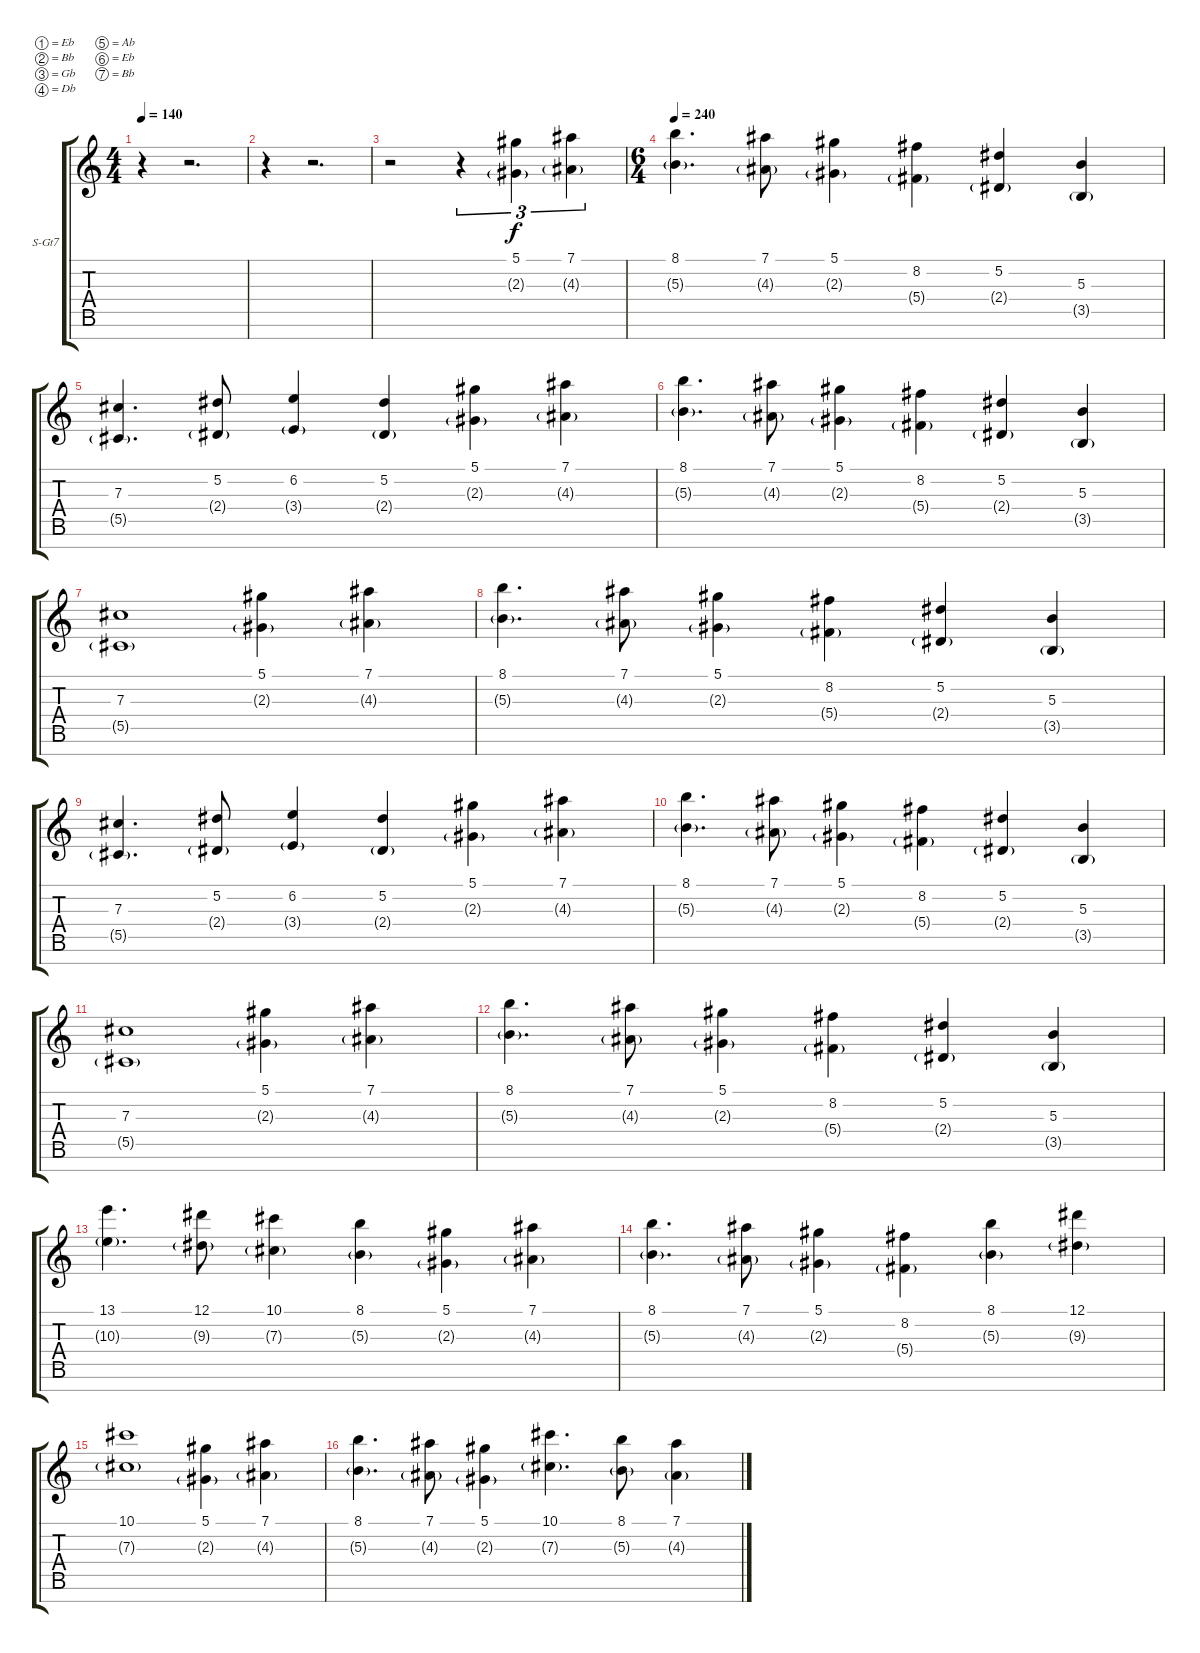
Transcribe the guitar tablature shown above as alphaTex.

\bracketExtendMode groupsimilarinstruments
\firstSystemTrackNameOrientation horizontal
\otherSystemsTrackNameOrientation horizontal
\track ("Дмитрий Иванов" "S-Gt7") {instrument oboe}
\staff {score tabs}
\tuning (Eb4 Bb3 Gb3 Db3 Ab2 Eb2 Bb1)
\displaytranspose 12
\ts (4 4)
\tempo 140
\clef g2
\ks c
r.4{dy f} r.2{d} |
r.4 r.2{d} |
r.2 r.4{tu (3 2)} (5.1 2.3{g}).4{tu (3 2)} (7.1 4.3{g}).4{tu (3 2)} |
\ts (6 4)
\beaming (8 6 6)
\tempo 240
(8.1 5.3{g}).4{d} (7.1 4.3{g}).8 (5.1 2.3{g}).4 (8.2 5.4{g}).4 (5.2 2.4{g}).4 (5.3 3.5{g}).4 |
(7.3 5.5{g}).4{d} (5.2 2.4{g}).8 (6.2 3.4{g}).4 (5.2 2.4{g}).4 (5.1 2.3{g}).4 (7.1 4.3{g}).4 |
(8.1 5.3{g}).4{d} (7.1 4.3{g}).8 (5.1 2.3{g}).4 (8.2 5.4{g}).4 (5.2 2.4{g}).4 (5.3 3.5{g}).4 |
(7.3 5.5{g}).1 (5.1 2.3{g}).4 (7.1 4.3{g}).4 |
(8.1 5.3{g}).4{d} (7.1 4.3{g}).8 (5.1 2.3{g}).4 (8.2 5.4{g}).4 (5.2 2.4{g}).4 (5.3 3.5{g}).4 |
(7.3 5.5{g}).4{d} (5.2 2.4{g}).8 (6.2 3.4{g}).4 (5.2 2.4{g}).4 (5.1 2.3{g}).4 (7.1 4.3{g}).4 |
(8.1 5.3{g}).4{d} (7.1 4.3{g}).8 (5.1 2.3{g}).4 (8.2 5.4{g}).4 (5.2 2.4{g}).4 (5.3 3.5{g}).4 |
(7.3 5.5{g}).1 (5.1 2.3{g}).4 (7.1 4.3{g}).4 |
(8.1 5.3{g}).4{d} (7.1 4.3{g}).8 (5.1 2.3{g}).4 (8.2 5.4{g}).4 (5.2 2.4{g}).4 (5.3 3.5{g}).4 |
(13.1 10.3{g}).4{d} (12.1 9.3{g}).8 (10.1 7.3{g}).4 (8.1 5.3{g}).4 (5.1 2.3{g}).4 (7.1 4.3{g}).4 |
(8.1 5.3{g}).4{d} (7.1 4.3{g}).8 (5.1 2.3{g}).4 (8.2 5.4{g}).4 (8.1 5.3{g}).4 (12.1 9.3{g}).4 |
(10.1 7.3{g}).1 (5.1 2.3{g}).4 (7.1 4.3{g}).4 |
(8.1 5.3{g}).4{d} (7.1 4.3{g}).8 (5.1 2.3{g}).4 (10.1 7.3{g}).4{d} (8.1 5.3{g}).8 (7.1 4.3{g}).4
